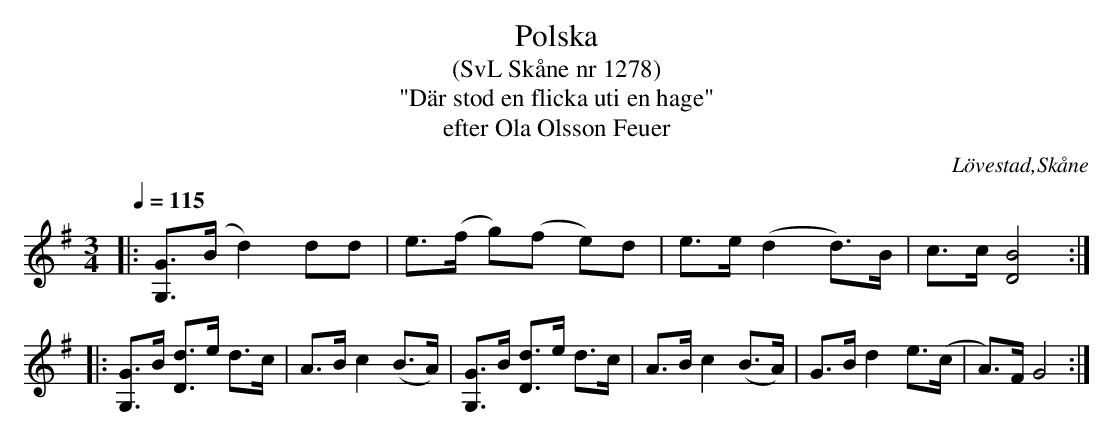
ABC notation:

X:1
T:Polska
T:(SvL Skåne nr 1278)
T:"Där stod en flicka uti en hage"
T:efter Ola Olsson Feuer
O:Lövestad,Skåne
M:3/4
L:1/8
K:G
Q:1/4=115
|: [GG,]>(B d2) dd | e>(f g)(f e)d | e>e (d2 d)>B | c>c [B4D4] :|
|:[GG,]>B [dD]>e d>c | A>B c2 (B>A) | [GG,]>B [dD]>e d>c | A>B c2 (B>A) | G>B d2 e>(c | A)>F G4:|
